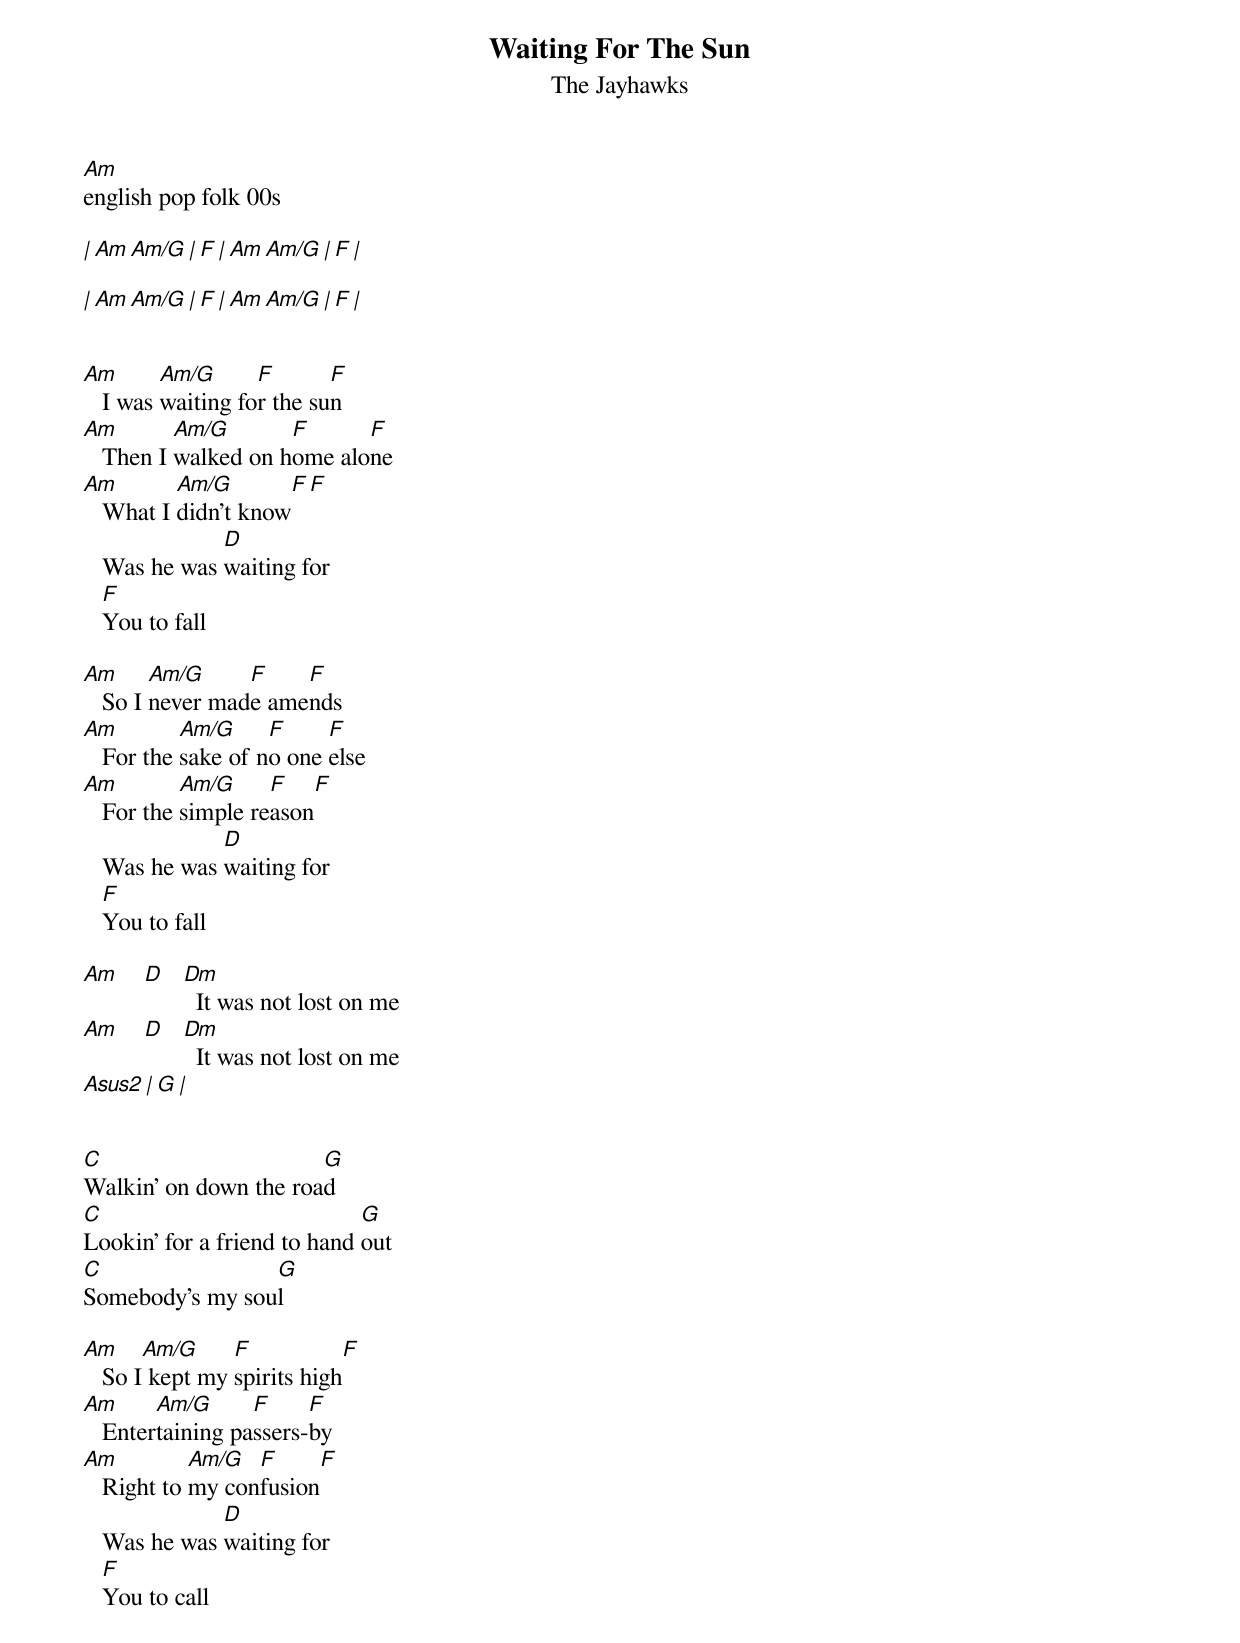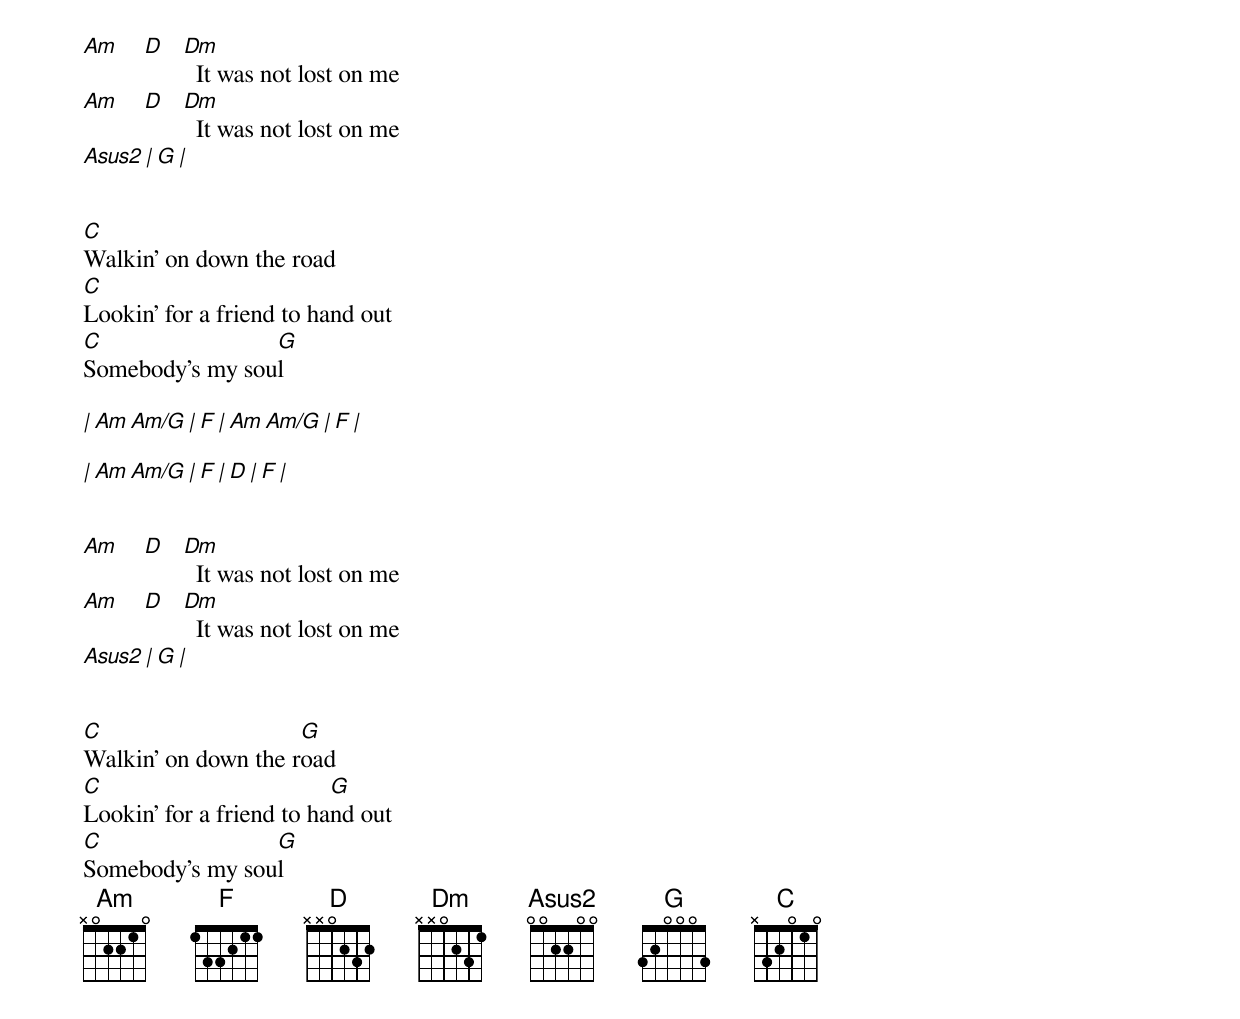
Waiting For The Sun
The Jayhawks
Am
english pop folk 00s

| Am    Am/G  | F      | Am    Am/G  | F      |

| Am    Am/G  | F      | Am    Am/G  | F      |


Am       Am/G      F       F
   I was waiting for the sun
Am        Am/G       F      F
   Then I walked on home alone
Am        Am/G       F   F
   What I didn’t know
              D
   Was he was waiting for
   F
   You to fall

Am      Am/G     F    F
   So I never made amends
Am         Am/G     F     F
   For the sake of no one else
Am         Am/G     F     F
   For the simple reason
              D
   Was he was waiting for
   F
   You to fall

Am  D  Dm
         It was not lost on me
Am  D  Dm
         It was not lost on me
Asus2 |  G     |


C                      G
Walkin’ on down the road
C                            G
Lookin’ for a friend to hand out
C                G
Somebody’s my soul

Am     Am/G     F           F
   So I kept my spirits high
Am      Am/G      F     F
   Entertaining passers-by
Am          Am/G  F     F
   Right to my confusion
              D
   Was he was waiting for
   F
   You to call

Am  D  Dm
         It was not lost on me
Am  D  Dm
         It was not lost on me
Asus2 |  G     |


C
Walkin’ on down the road
C
Lookin’ for a friend to hand out
C                G
Somebody’s my soul

| Am     Am/G   | F          | Am     Am/G   | F          |

| Am     Am/G   | F          | D             | F          |


Am  D  Dm
         It was not lost on me
Am  D  Dm
         It was not lost on me
Asus2 |  G     |


C                    G
Walkin’ on down the road
C                         G
Lookin’ for a friend to hand out
C                G
Somebody’s my soul
